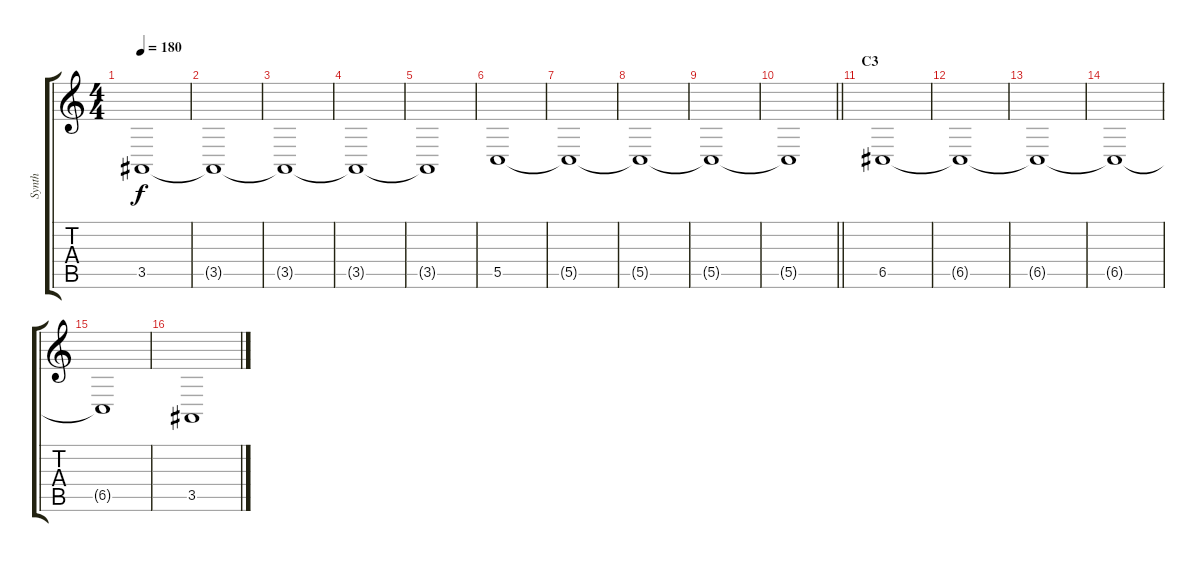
\track ("Synth" "Synth") {instrument synthstrings2}
\staff {score tabs}
\tuning (D4 A3 F3 C3 G2 D2) {hide}
\ts (4 4)
\tempo 180
\clef g2
\ks c
3.5.1{dy f} |
3.5{t}.1 |
3.5{t}.1 |
3.5{t}.1 |
3.5{t}.1 |
5.5.1 |
5.5{t}.1 |
5.5{t}.1 |
5.5{t}.1 |
\barLineRight lightlight
5.5{t}.1 |
\section ("" "C3")
6.5.1 |
6.5{t}.1 |
6.5{t}.1 |
6.5{t}.1 |
6.5{t}.1 |
3.5.1
